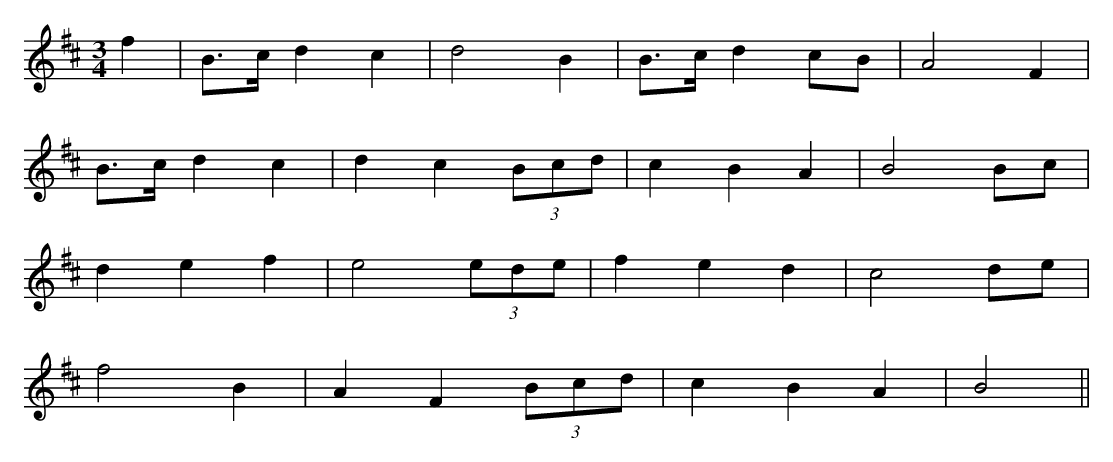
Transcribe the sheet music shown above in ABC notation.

X:1
M:3/4
K:Bmin
f2|B>c d2 c2|d4 B2|B>c d2 cB|A4 F2|
B>c d2 c2|d2 c2 (3Bcd|c2 B2 A2|B4 Bc|
d2 e2 f2|e4 (3ede|f2 e2 d2|c4 de|
f4 B2|A2 F2 (3Bcd|c2 B2 A2|B4||
